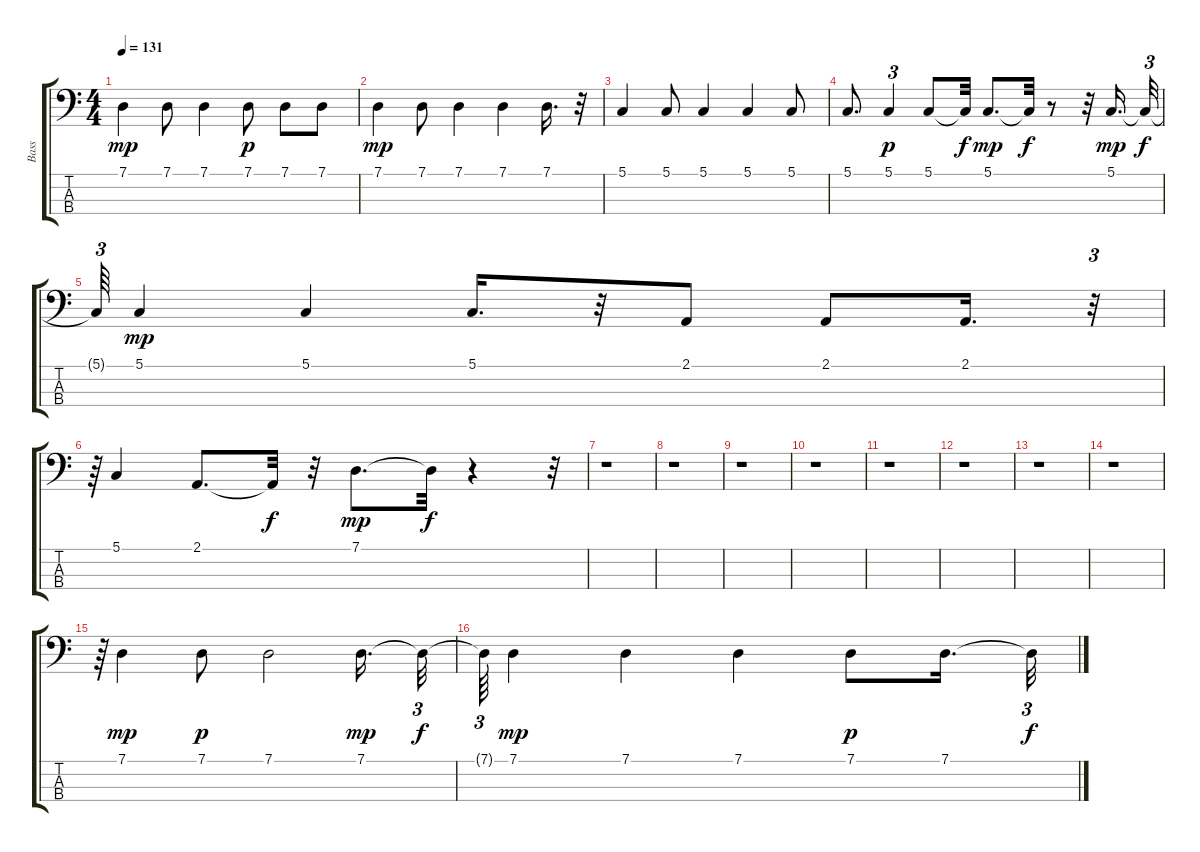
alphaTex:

\track ("Bass" "Bass") {instrument bassoon}
\staff {score tabs}
\tuning (G2 D2 A1 E1) {hide}
\ts (4 4)
\tempo 131
\clef f4
\ks c
7.1.4{dy mp} 7.1.8 7.1.4 7.1.8{dy p} 7.1.8 7.1.8 |
7.1.4{dy mp} 7.1.8 7.1.4 7.1.4 7.1.16{d} r.32 |
5.1.4 5.1.8 5.1.4 5.1.4 5.1.8 |
5.1.8{d} 5.1.4{tu (3 2) dy p} 5.1.8 5.1{t}.32{dy f} 5.1.8{d dy mp} 5.1{t}.32{dy f} r.8 r.32 5.1.16{d dy mp} 5.1{t}.32{tu (3 2) dy f} |
5.1{t}.64{tu (3 2)} 5.1.4{dy mp} 5.1.4 5.1.16{d} r.32 2.1.8 2.1.8 2.1.16{d} r.32{tu (3 2)} |
r.64{tu (3 2)} 5.1.4 2.1.8{d} 2.1{t}.32{dy f} r.32 7.1.8{d dy mp} 7.1{t}.32{dy f} r.4 r.32{tu (3 2)} |
r.1 |
r.1 |
r.1 |
r.1 |
r.1 |
r.1 |
r.1 |
r.1 |
r.64{tu (3 2)} 7.1.4{dy mp} 7.1.8{dy p} 7.1.2 7.1.16{d dy mp} 7.1{t}.32{tu (3 2) dy f} |
7.1{t}.64{tu (3 2)} 7.1.4{dy mp} 7.1.4 7.1.4 7.1.8{dy p} 7.1.16{d} 7.1{t}.32{tu (3 2) dy f}
